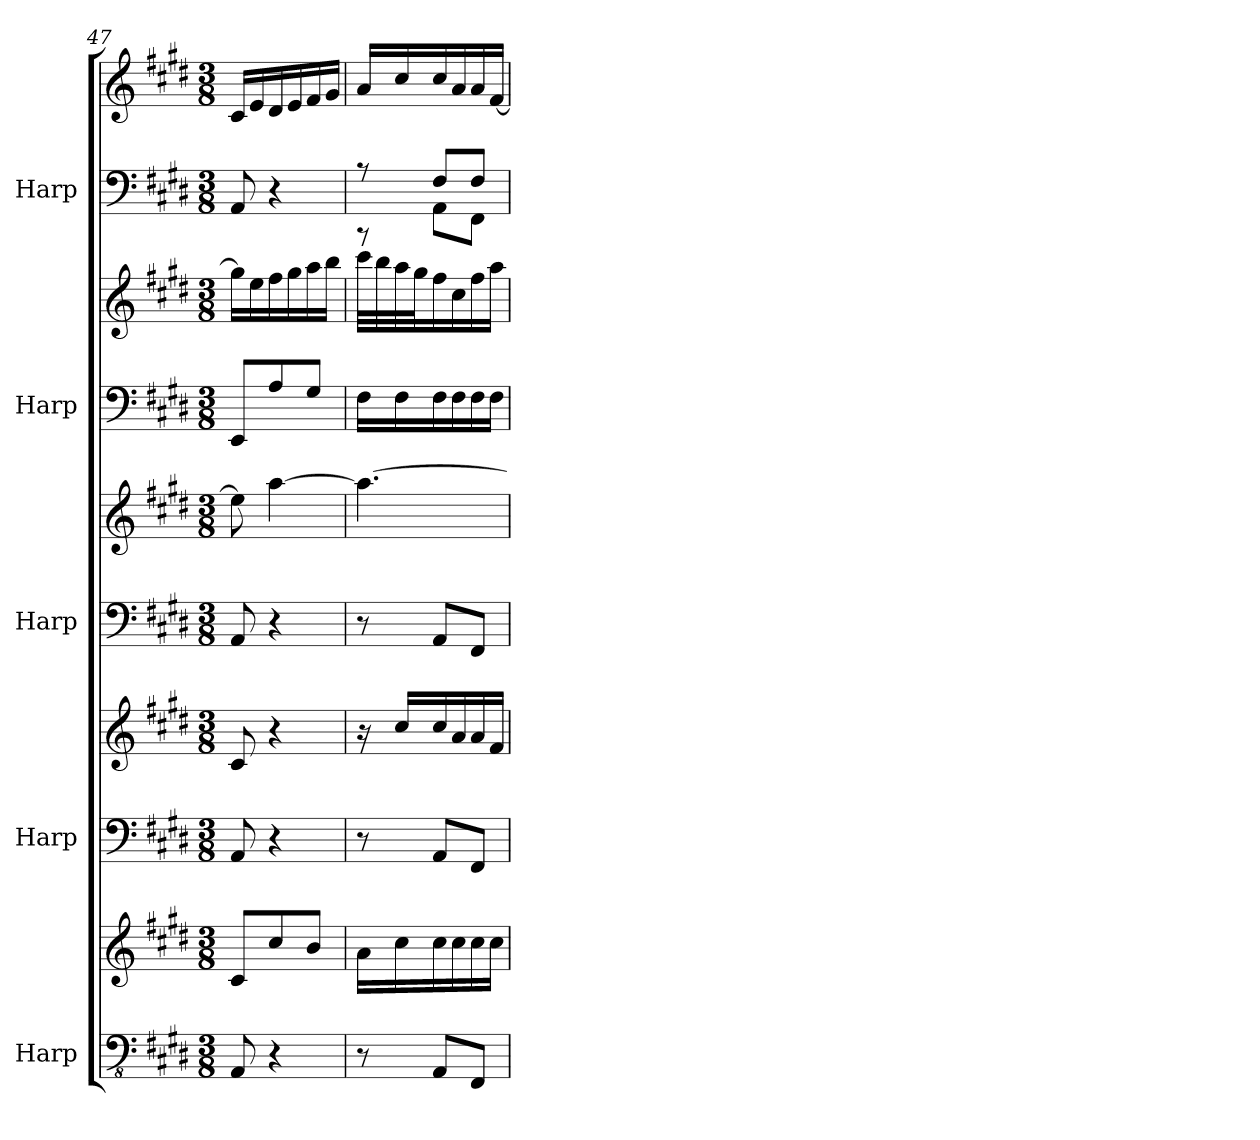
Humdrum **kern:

**kern	**kern	**kern	**kern	**kern	**kern	**kern	**kern	**kern	**kern
*part5	*part5	*part4	*part4	*part3	*part3	*part2	*part2	*part1	*part1
*staff10	*staff9	*staff8	*staff7	*staff6	*staff5	*staff4	*staff3	*staff2	*staff1
*I"Harp	*	*I"Harp	*	*I"Harp	*	*I"Harp	*	*I"Harp	*
*I'Hp	*	*I'Hp	*	*I'Hp	*	*I'Hp	*	*I'Hp	*
*clefFv4	*clefG2	*clefF4	*clefG2	*clefF4	*clefG2	*clefF4	*clefG2	*clefF4	*clefG2
*k[f#c#g#d#]	*k[f#c#g#d#]	*k[f#c#g#d#]	*k[f#c#g#d#]	*k[f#c#g#d#]	*k[f#c#g#d#]	*k[f#c#g#d#]	*k[f#c#g#d#]	*k[f#c#g#d#]	*k[f#c#g#d#]
*M3/8	*M3/8	*M3/8	*M3/8	*M3/8	*M3/8	*M3/8	*M3/8	*M3/8	*M3/8
=47	=47	=47	=47	=47	=47	=47	=47	=47	=47
8AAA/	8c#/L	8AA/	8c#/	8AA/	8ee\]	8EE/L	16gg#\LL]	8AA/	16c#/LL
.	.	.	.	.	.	.	16ee\	.	16e/
4r	8cc#/	4r	4r	4r	[4aa\	8A/	16ff#\	4r	16d#/
.	.	.	.	.	.	.	16gg#\	.	16e/
.	8b/J	.	.	.	.	8G#/J	16aa\	.	16f#/
.	.	.	.	.	.	.	16bb\JJ	.	16g#/JJ
!!LO:PB:g=z
=48	=48	=48	=48	=48	=48	=48	=48	=48	=48
*	*	*	*	*	*	*	*	*^	*
8r	16a\LL	8r	16r	8r	4.aa\_	16F#\LL	32ccc#\LLL	8r	8rCC	16a/LL
.	.	.	.	.	.	.	32bb\	.	.	.
.	16cc#\	.	16cc#/LL	.	.	16F#\	32aa\	.	.	16cc#/
.	.	.	.	.	.	.	32gg#\J	.	.	.
8AAA/L	16cc#\	8AA/L	16cc#/	8AA/L	.	16F#\	16ff#\	8F#/L	8AA\L	16cc#/
.	16cc#\	.	16a/	.	.	16F#\	16cc#\	.	.	16a/
8FFF#/J	16cc#\	8FF#/J	16a/	8FF#/J	.	16F#\	16ff#\	8F#/J	8FF#\J	16a/
.	16cc#\JJ	.	16f#/JJ	.	.	16F#\JJ	16aa\JJ	.	.	[16f#/JJ
*	*	*	*	*	*	*	*	*v	*v	*
=	=	=	=	=	=	=	=	=	=
*-	*-	*-	*-	*-	*-	*-	*-	*-	*-
